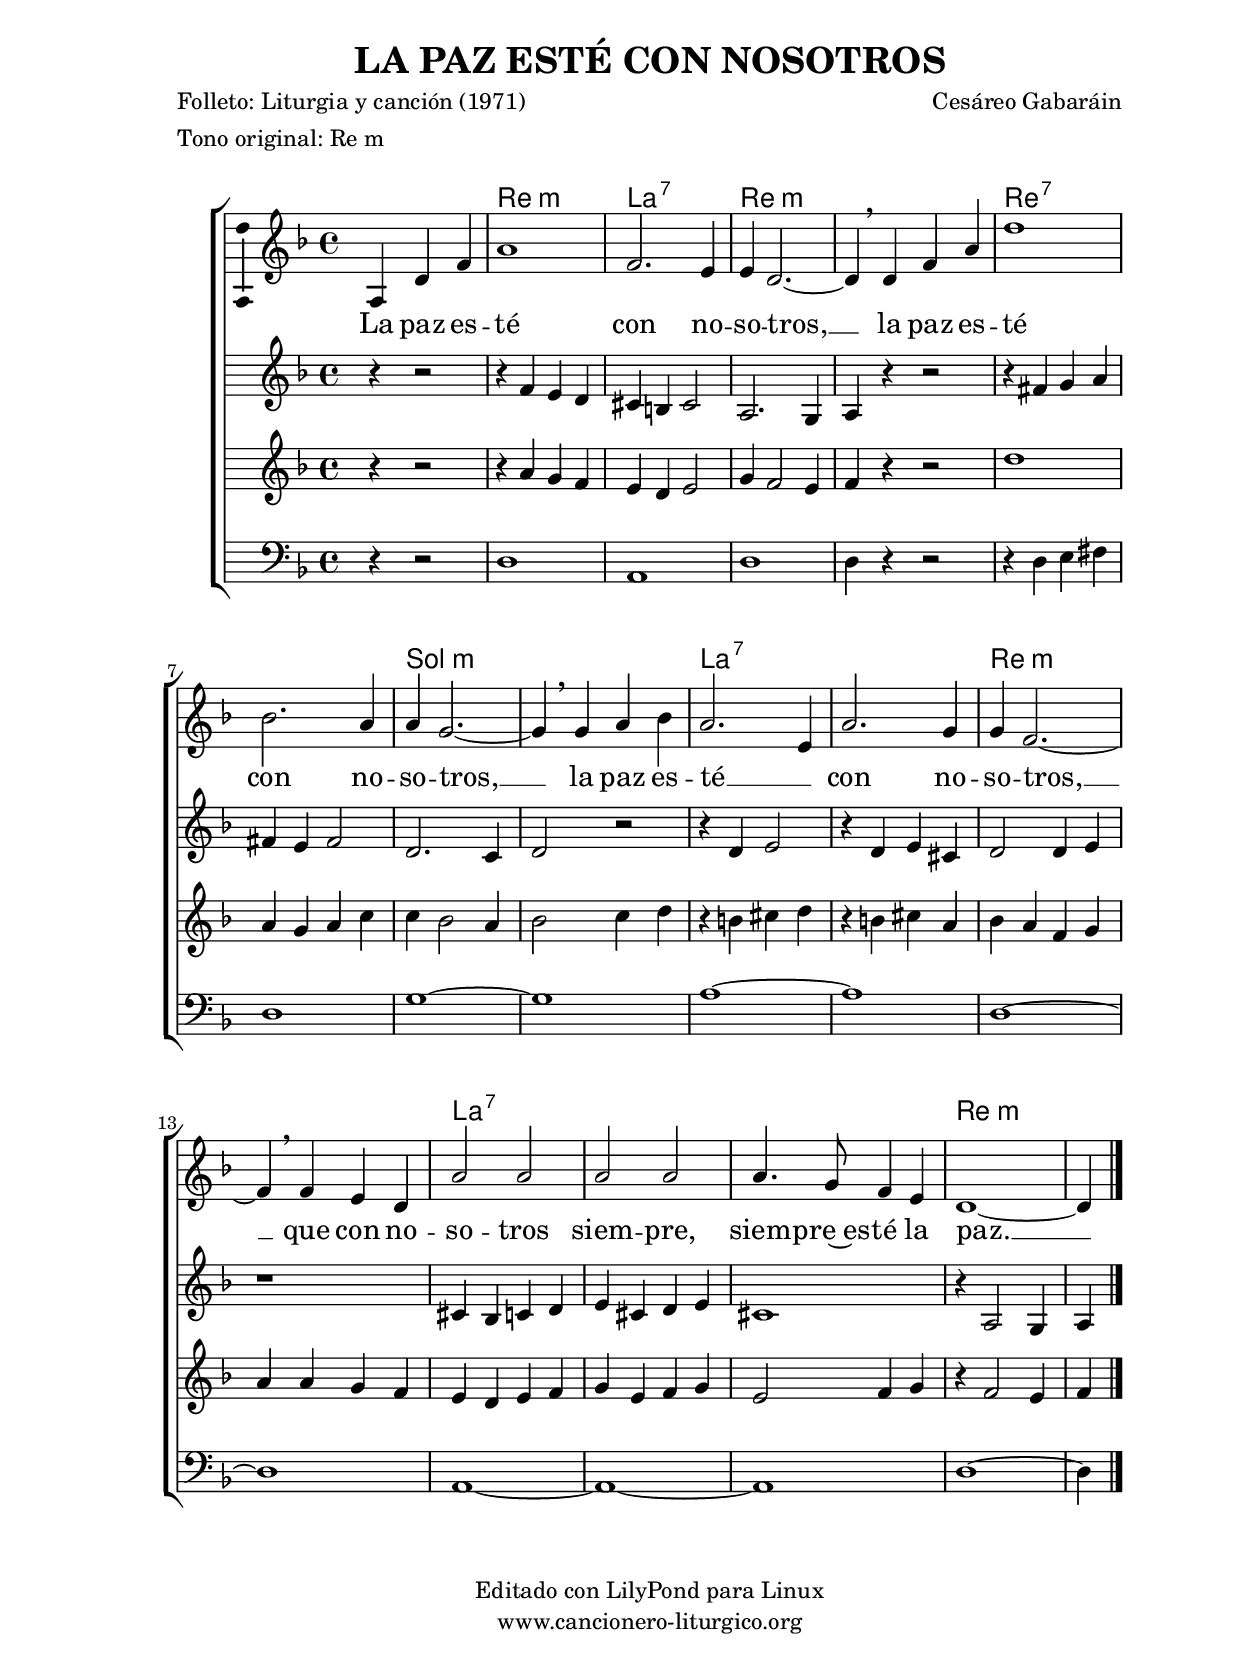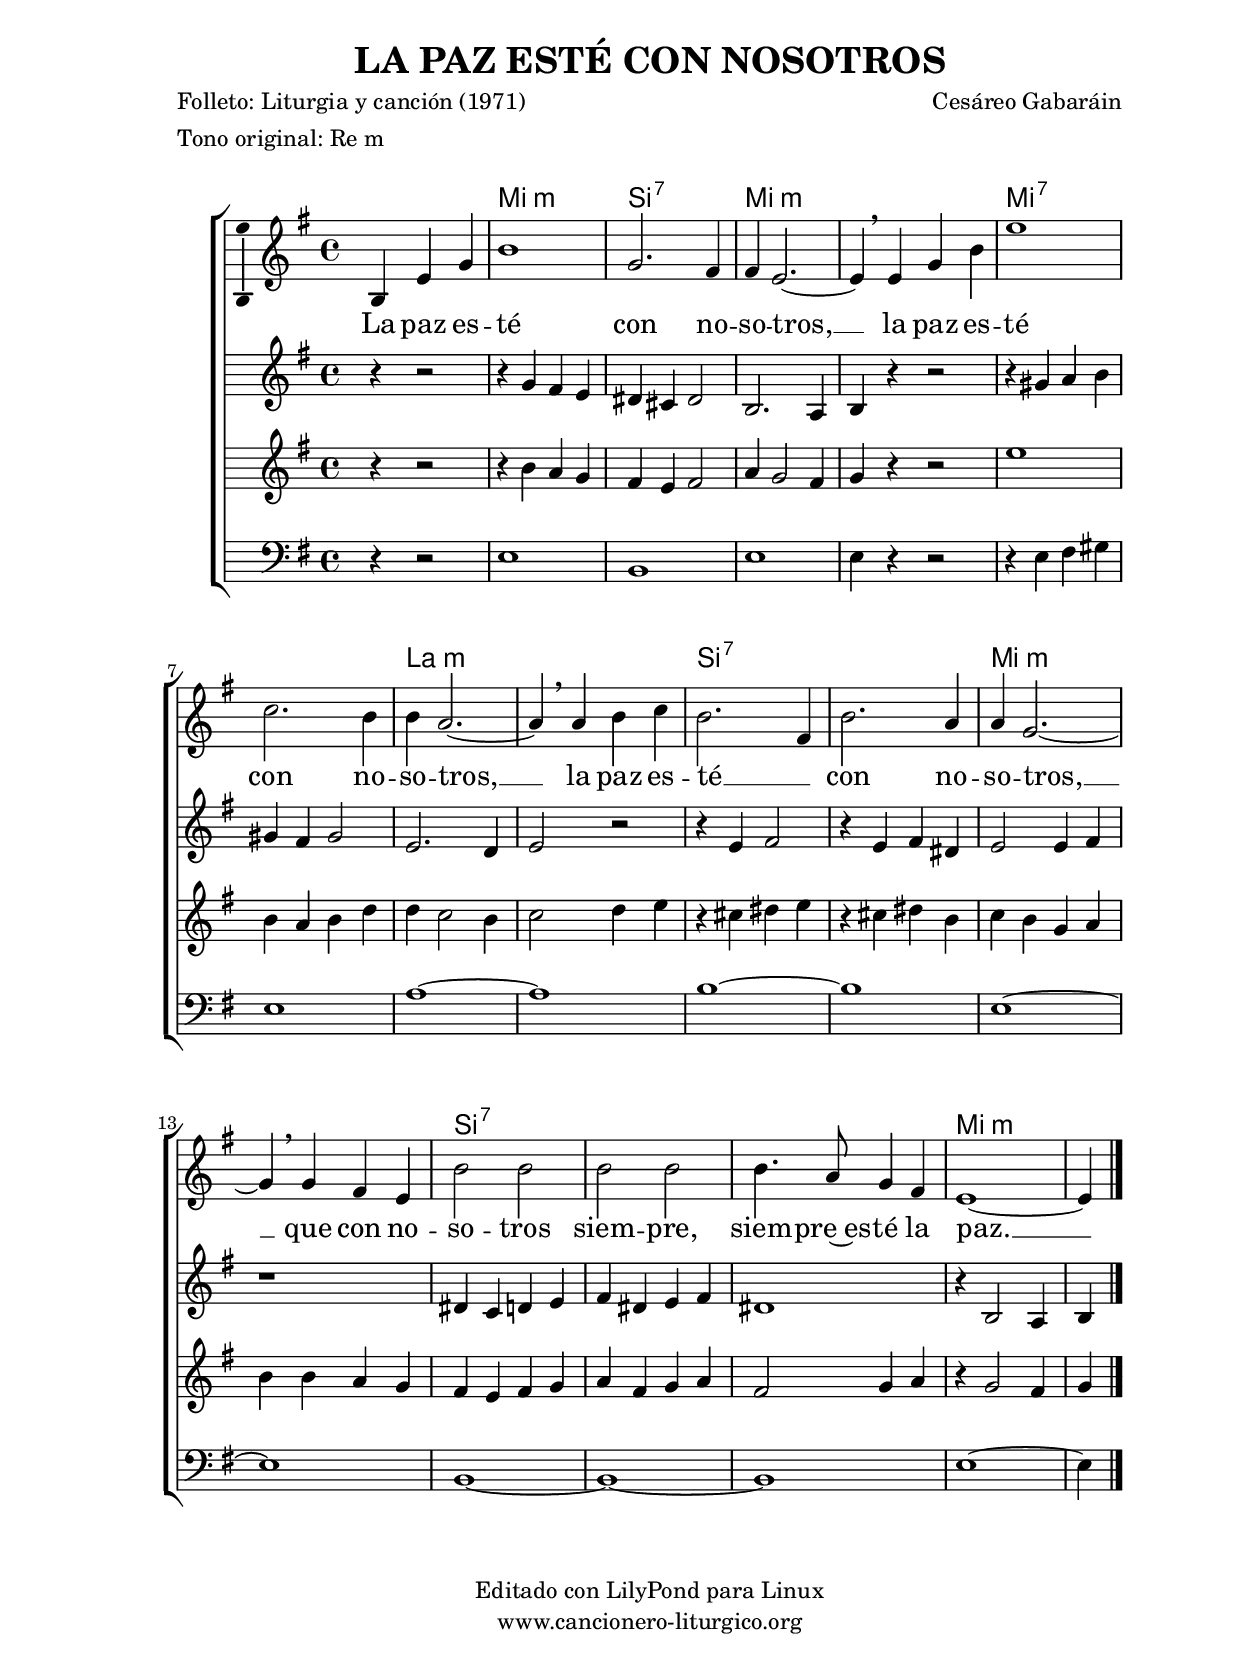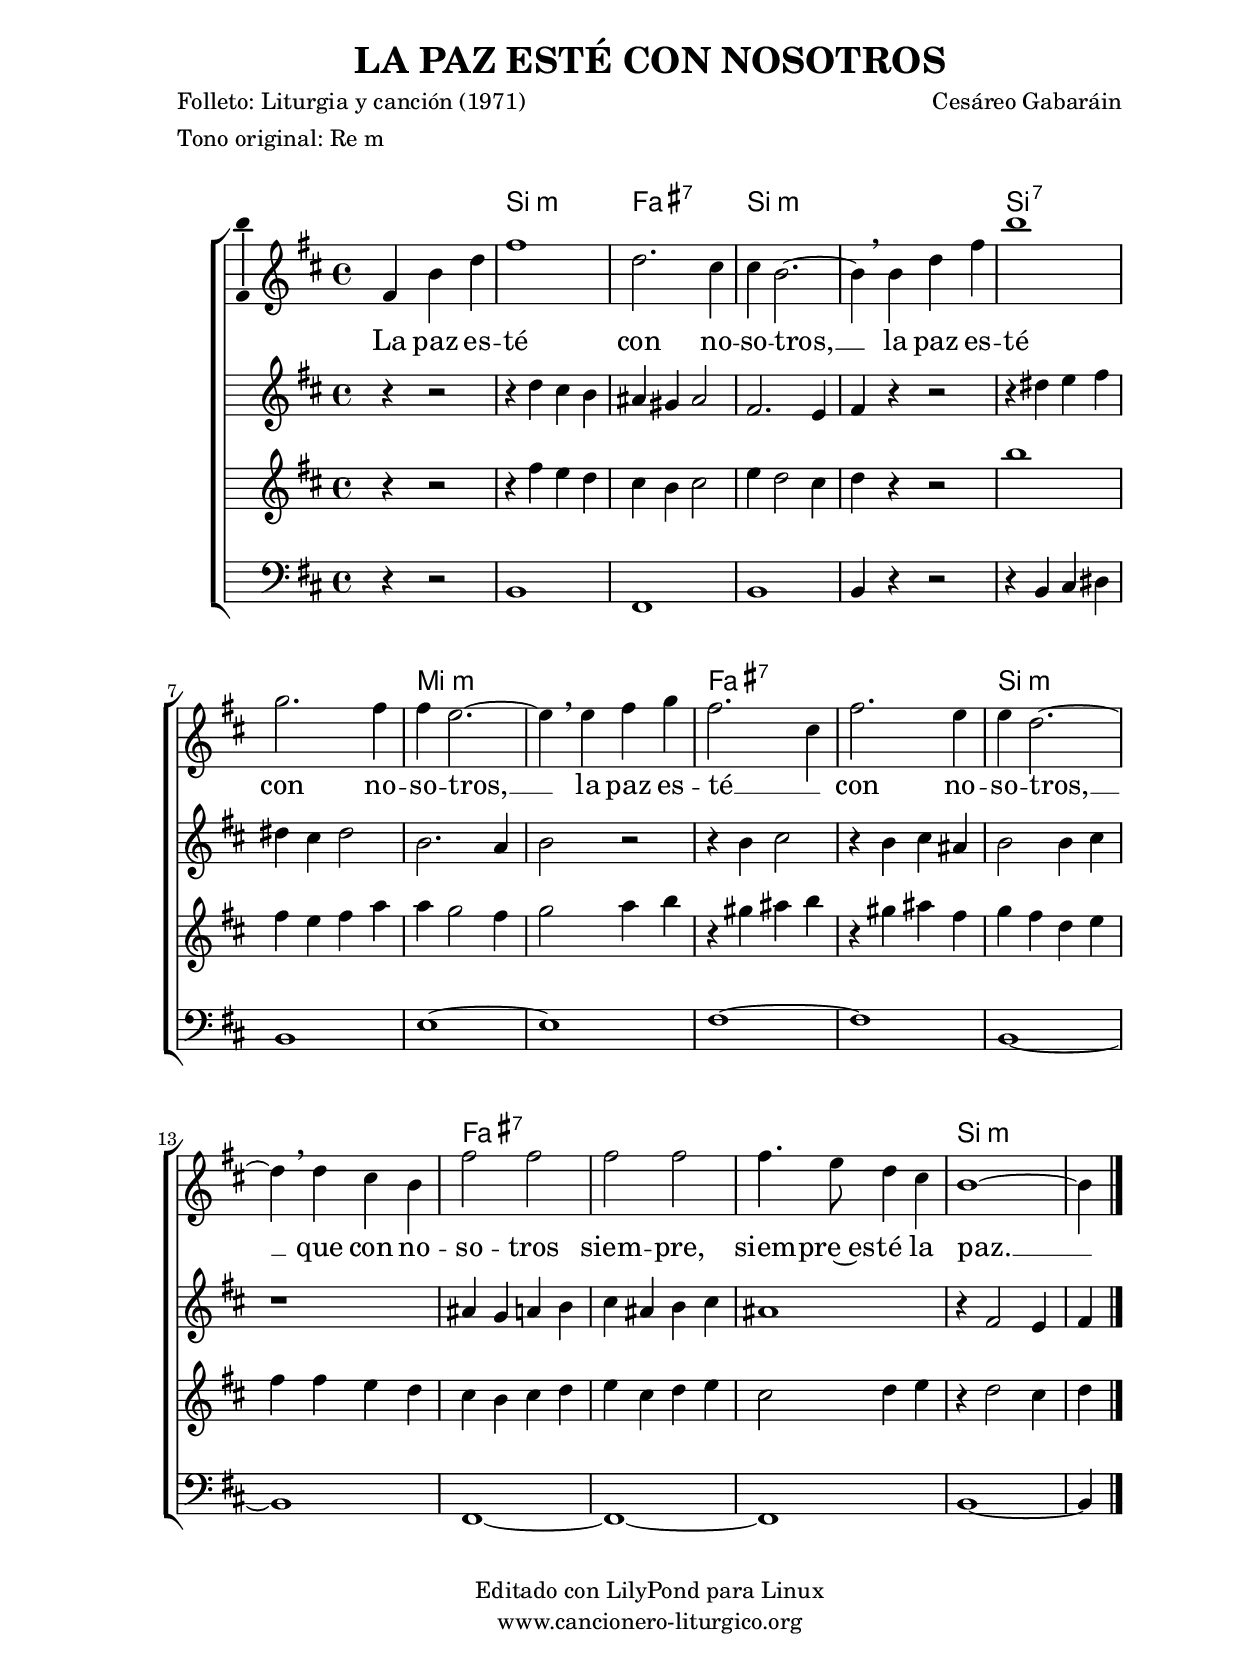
%
%para convertir .midi en .wav:
%timidity filename.midi -Ow -o finename.wav
%
%
%Para convertir de .wav a .mp3:
%lame -h -m j filename.wav
%
%
%para escuchar el midi:
%timidity nombrefichero.midi
%


%versión de lilypond para la que se ha escrito esta partitura:
\version "2.16.0"

	%Tamaño papel
	#(set-default-paper-size "a4")
	%Tamaño partitura
	#(set-global-staff-size 20)
	%No responde al pulsar sobre una nota
	#(ly:set-option 'point-and-click #f)

%parámetros del encabezamiento:
\header {
	title = "LA PAZ ESTÉ CON NOSOTROS"
	subtitle = ""
	composer = "Cesáreo Gabaráin"
	poet = "Folleto: Liturgia y canción (1971)"
	meter = "Tono original: Re m"
	arranger = ""
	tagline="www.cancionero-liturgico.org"
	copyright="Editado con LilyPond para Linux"
	}

%parámetros asociados al papel:
\paper  {
	oddHeaderMarkup = \markup {\fill-line { \on-the-fly #not-first-page \fromproperty #'header:title \on-the-fly #not-first-page \fromproperty #'header:composer }}
	evenHeaderMarkup = \markup {\fill-line { \fromproperty #'header:composer \fromproperty #'header:title }}
	#(set-paper-size "a4")
	print-page-number = ##f
	first-page-number = 1
	print-first-page-number = ##f
%	head-separation = 3.0 \cm
	top-margin = 2.0 \cm
	bottom-margin = 0.5\cm
%%%	bottom-margin = -2.0\cm
	left-margin = 3.0 \cm
	line-width = 16.0 \cm 
	indent = 8\mm
	interscoreline = 2.\mm
	between-system-space = 15\mm
%	para que las partituras no llenen la hoja:
	ragged-bottom = ##t
%	idem para la última hoja:
	ragged-last-bottom = ##f
%	para que las partituras llenen el ancho del papel:
	ragged-last = ##f
	after-title-space = 2.5 \cm
%page-count=1
%system-count=8

	%Flexible Vertical Spacing
%	markup-markup-spacing =
%	#'((basic-distance . 15) (minimum-distance . 15) (padding . 3))
	markup-system-spacing =
	#'((basic-distance . 15) (minimum-distance . 15) (padding . 3))
	system-system-spacing =
	#'((basic-distance . 15) (minimum-distance . 15) (padding . 3))
	score-system-spacing =
	#'((basic-distance . 15) (minimum-distance . 15) (padding . 5))
%	top-system-spacing = % header
%	#'((basic-distance . 8) (minimum-distance . 0) (padding . 0))
%	top-markup-spacing =
%	#'((basic-distance . 20) (minimum-distance . 20) (padding . 0))
	last-bottom-spacing = % footer
	#'((basic-distance . 5) (minimum-distance . 5) (padding . 0))
%	score-markup-spacing =
%	#'((basic-distance . 16) (minimum-distance . 13) (padding . 0))

	}


%parámetros que afectan a toda la partitura:
global =  {
	%clave de sol (G):
	\clef G
%%%	\transpose g e
	%armadura:
	\key d \minor
	\tempo 4=180
	\set Score.tempoHideNote = ##t
	}


acordes = {
	\italianChords
	\chordmode {
%%%	\transpose g e
{

s1 d1:m a:7 d:m s d:7 s g:m s a:7 s d:m s a:7 s s d:m

	}
	}
}


melodia = 
%%%\transpose g e
{
	\relative c'{

	\time 4/4

s4 a4 d f
a1
f2. e4
e4 d2.~
d4 \breathe d f a
d1
bes2. a4
a4 g2.~
g4 \breathe g a bes
a2. e4
a2. g4
g4 f2.~
f4 \breathe f e d
a'2 a
a2 a
a4. g8 f4 e
d1~
d4 %s2.

	\bar "|."
	}
	}


melodiados = 
%%%\transpose g e
{

	\relative c'{
	\time 4/4

s4 r4 r2
r4 f4 e d
cis4 b cis2
a2. g4
a4 r4 r2

r4 fis'4 g a
fis4 e fis2
d2. c4
d2 r2

r4 d4 e2
r4 d4 e cis
d2 d4 e
r1
cis4 bes c d
e4 cis d e
cis1
r4 a2 g4
a4 %s2.

%	\bar "|."
	}
	}

melodiatres = 
%%%\transpose g e
{

	\relative c''{
	\time 4/4

s4 r4 r2
r4 a4 g f
e d e2
g4 f2 e4
f4 r4 r2
d'1
a4 g a c
c bes2 a4
bes2 c4 d
r4 b4 cis d
r4 b4 cis a
bes4 a f g
a4 a g f
e d e f
g e f g
e2 f4 g
r4 f2 e4
f4 %s2.

%	\bar "|."
	}
	}

melodiacuatro = 
%%%\transpose g e
{
	%clave de fa (F):
	\clef F

	\relative c{
	\time 4/4

s4 r4 r2
d1
a1
d1
d4 r4 r2
r4 d4 e fis
d1
g1~
g1
a1~
a1
d,1~
d1
a1~
a1~
a1
d1~
d4 %s2.

%	\bar "|."
	}
	}



texto = \lyricmode {
La paz es -- té con no -- so -- tros, __
la paz es -- té con no -- so -- tros, __
la paz es -- té __ _ con no -- so -- tros, __
que con no -- so -- tros siem -- pre,
siem -- pre~es -- té la paz. __

	}


acordesStaff = \context ChordNames = acordesStaff <<
	\set chordChanges = ##t
	\acordes
	>>


vozStaff = \context Voice = vozStaff
\with {\consists "Ambitus_engraver"}
<<
%	\set Staff.instrumentName = ""
%	\set Staff.shortInstrumentName = ""
%	\set Staff.midiInstrument = #"clarinet"
%	\set Staff.midiInstrument = #"cello"
	\set Staff.midiInstrument = #"flute"
%	\set Staff.midiInstrument = #"electric guitar (jazz)"
%	\set Staff.midiInstrument = #"english horn"
%	\set Staff.midiInstrument = #"violin"
%	\set Staff.midiInstrument = #"glockenspiel"
	\set Staff.midiMinimumVolume = #0.7
	\set Staff.midiMaximumVolume = #0.9
	\global
	\melodia
	>>

vozdosStaff = \context Voice = vozdosStaff
<<
	\override Staff.StaffSymbol #'staff-space = #(magstep -0.35)
	\set Staff.midiInstrument = #"english horn"
	\set Staff.midiMinimumVolume = #0.7
	\set Staff.midiMaximumVolume = #0.9
	\global
	\melodiados
	>>

voztresStaff = \context Voice = voztresStaff
<<
	\override Staff.StaffSymbol #'staff-space = #(magstep -0.35)
	\set Staff.midiInstrument = #"violin"
	\set Staff.midiMinimumVolume = #0.7
	\set Staff.midiMaximumVolume = #0.9
	\global
	\relative c' \melodiatres
	>>

vozcuatroStaff = \context Voice = vozcuatroStaff
<<
	\override Staff.StaffSymbol #'staff-space = #(magstep -0.35)
	\set Staff.midiInstrument = #"flute"
	\set Staff.midiMinimumVolume = #0.7
	\set Staff.midiMaximumVolume = #0.9
	\global
	\relative c' \melodiacuatro
	>>

textoStaff = \context Lyrics = textoStaff <<
	\lyricsto vozStaff \texto
	>>

\book {
	\score {
		\context ChoirStaff {
%			\override StaffGroup.SystemStartBracket #'collapse-height = #1
%			\override Score.SystemStartBar #'collapse-height = #1
			<<
			\acordesStaff
			\vozStaff
			\textoStaff
			\vozdosStaff
			\voztresStaff
			\vozcuatroStaff
			>>
			}
		\layout {
	    		\context {
				\Lyrics
				\override LyricText #'font-size = #2
				}
	   		 \context {
				\Score
				\override StaffSymbol #'staff-space = #(magstep +3)
				}
			}
		}
	\score {
		\unfoldRepeats
		\context ChoirStaff {
			<<
			\acordesStaff
			\vozStaff
			\vozdosStaff
			\voztresStaff
			\vozcuatroStaff
			>>
			}
		\midi {
	  		\context {
	  			\Score
				tempoWholesPerMinute = #(ly:make-moment 70 4)
				}
			}
		}
	}



#(define output-suffix "C")
\book {
	\score {
		\context ChoirStaff {
%			\override StaffGroup.SystemStartBracket #'collapse-height = #1
%			\override Score.SystemStartBar #'collapse-height = #1
\transpose c d
			<<
			\acordesStaff
			\vozStaff
			\textoStaff
			\vozdosStaff
			\voztresStaff
			\vozcuatroStaff
			>>
			}
		\layout {
	    		\context {
				\Lyrics
				\override LyricText #'font-size = #2
				}
	   		 \context {
				\Score
				\override StaffSymbol #'staff-space = #(magstep +3)
				}
			}
		}
	}

#(define output-suffix "S")
\book {
	\score {
		\context ChoirStaff {
%			\override StaffGroup.SystemStartBracket #'collapse-height = #1
%			\override Score.SystemStartBar #'collapse-height = #1
\transpose c a
			<<
			\acordesStaff
			\vozStaff
			\textoStaff
			\vozdosStaff
			\voztresStaff
\transpose a a,
			\vozcuatroStaff
			>>
			}
		\layout {
	    		\context {
				\Lyrics
				\override LyricText #'font-size = #2
				}
	   		 \context {
				\Score
				\override StaffSymbol #'staff-space = #(magstep +3)
				}
			}
		}
	}


